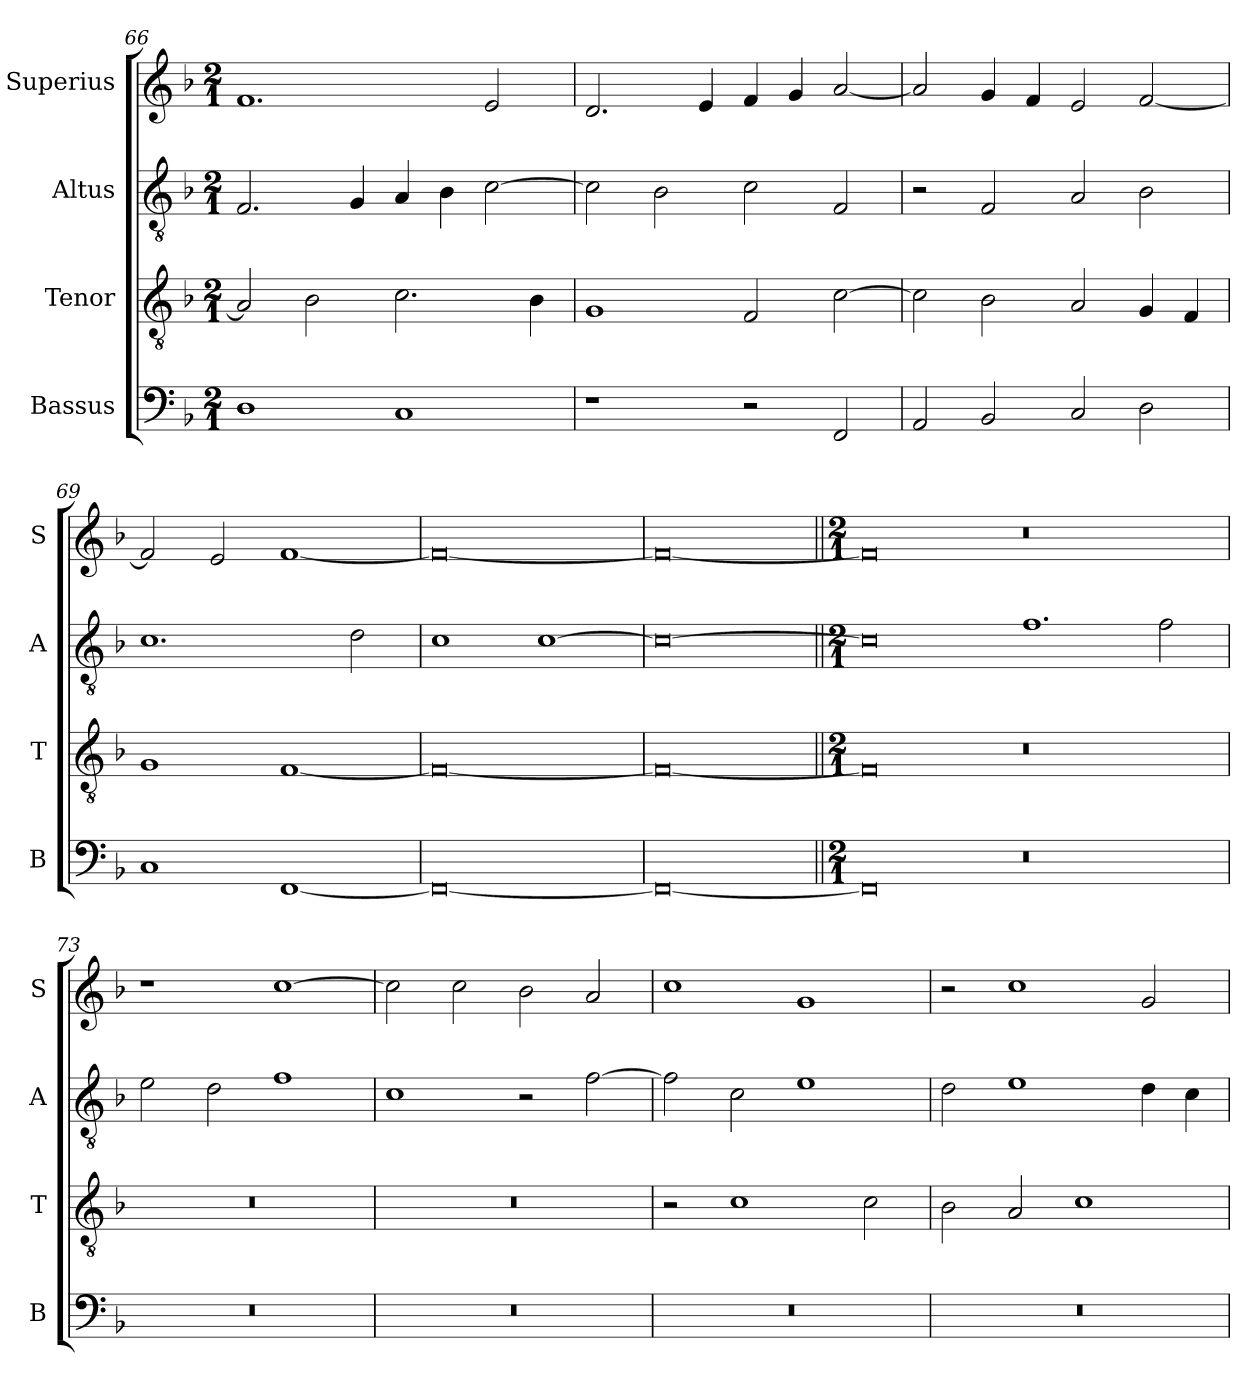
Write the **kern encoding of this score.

**kern	**kern	**kern	**kern
*part4	*part3	*part2	*part1
*staff4	*staff3	*staff2	*staff1
*I"Bassus	*I"Tenor	*I"Altus	*I"Superius
*I'B	*I'T	*I'A	*I'S
*clefF4	*clefGv2	*clefGv2	*clefG2
*k[b-]	*k[b-]	*k[b-]	*k[b-]
*F:	*F:	*F:	*F:
*M2/1	*M2/1	*M2/1	*M2/1
=66	=66	=66	=66
1D	2A]	2.F	1.f
.	2B-	.	.
.	.	4G	.
1C	2.c	4A	.
.	.	4B-	.
.	.	[2c	2e
.	4B-	.	.
=67	=67	=67	=67
1r	1G	2c]	2.d
.	.	2B-	.
.	.	.	4e
2r	2F	2c	4f
.	.	.	4g
2FF	[2c	2F	[2a
=68	=68	=68	=68
2AA	2c]	2r	2a]
2BB-	2B-	2F	4g
.	.	.	4f
2C	2A	2A	2e
2D	4G	2B-	[2f
.	4F	.	.
=69	=69	=69	=69
1C	1G	1.c	2f]
.	.	.	2e
[1FF	[1F	.	[1f
.	.	2d	.
=70	=70	=70	=70
0FF_	0F_	1c	0f_
.	.	[1c	.
=71	=71	=71	=71
0FF_	0F_	0c_	0f_
=72||	=72||	=72||	=72||
*M2/1	*M2/1	*M2/1	*M2/1
0FF]	0F]	0c]	0f]
0r	0r	1.f	0r
.	.	2f	.
=73	=73	=73	=73
0r	0r	2e	1r
.	.	2d	.
.	.	1f	[1cc
=74	=74	=74	=74
0r	0r	1c	2cc]
.	.	.	2cc
.	.	2r	2b-
.	.	[2f	2a
=75	=75	=75	=75
0r	2r	2f]	1cc
.	1c	2c	.
.	.	1e	1g
.	2c	.	.
=76	=76	=76	=76
0r	2B-	2d	2r
.	2A	1e	1cc
.	1c	.	.
.	.	4d	2g
.	.	4c	.
=	=	=	=
*-	*-	*-	*-
